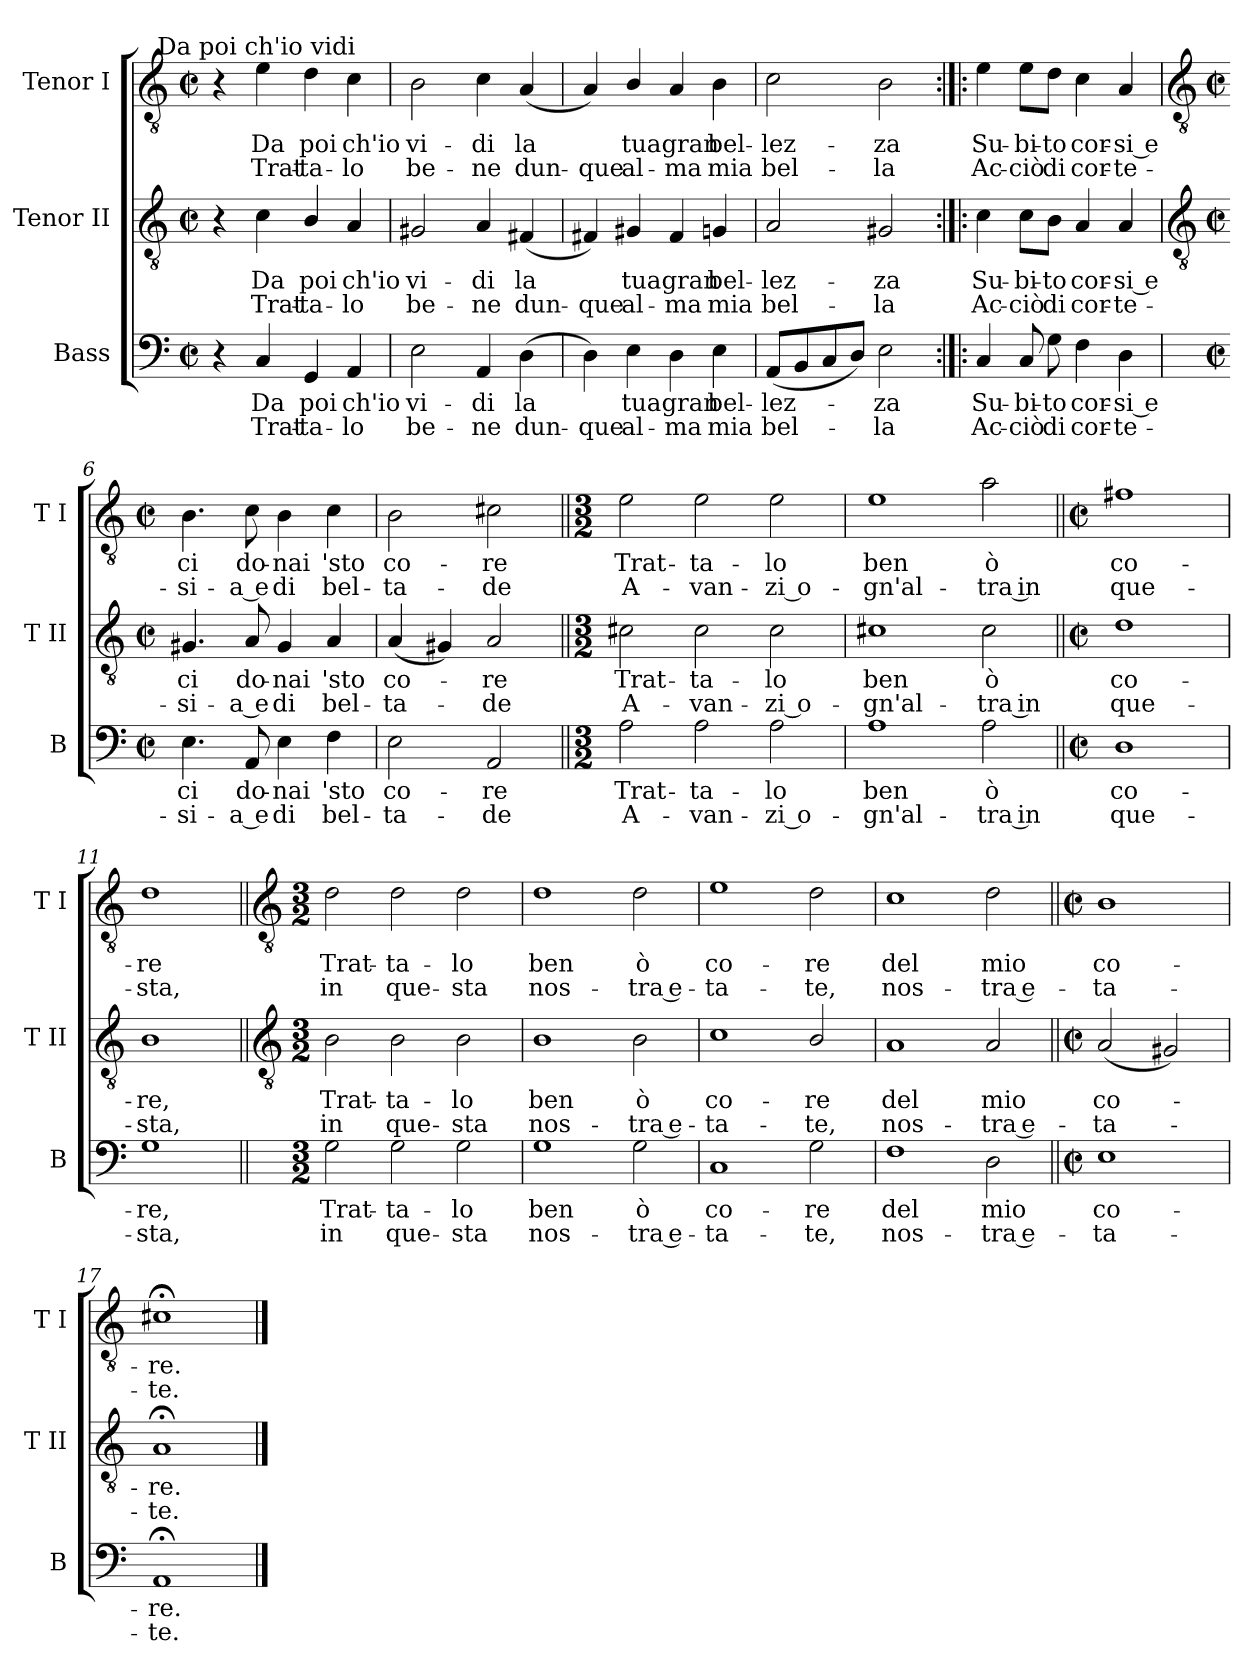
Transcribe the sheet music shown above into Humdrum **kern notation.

**kern	**text	**text	**kern	**text	**text	**kern	**text	**text
*part3	*part3	*part3	*part2	*part2	*part2	*part1	*part1	*part1
*staff3	*staff3	*staff3	*staff2	*staff2	*staff2	*staff1	*staff1	*staff1
*I"Bass	*	*	*I"Tenor II	*	*	*I"Tenor I	*	*
*I'B	*	*	*I'T II	*	*	*I'T I	*	*
*clefF4	*	*	*clefGv2	*	*	*clefGv2	*	*
*k[]	*	*	*k[]	*	*	*k[]	*	*
*C:	*	*	*C:	*	*	*C:	*	*
*M2/2	*	*	*M2/2	*	*	*M2/2	*	*
*met(c|)	*	*	*met(c|)	*	*	*met(c|)	*	*
=1	=1	=1	=1	=1	=1	=1	=1	=1
4r	.	.	4r	.	.	4r	.	.
!	!	!	!	!	!	!LO:TX:a:cj:t=Da poi ch'io vidi	!	!
!	!LO:LY:b	!LO:LY:b	!	!LO:LY:b	!LO:LY:b	!	!LO:LY:b	!LO:LY:b
4C	Da	Trat-	4c	Da	Trat-	4e	Da	Trat-
!	!LO:LY:b	!LO:LY:b	!	!LO:LY:b	!LO:LY:b	!	!LO:LY:b	!LO:LY:b
4GG	-poi	ta-	4B/	-poi	ta-	4d	-poi	ta-
!	!LO:LY:b	!LO:LY:b	!	!LO:LY:b	!LO:LY:b	!	!LO:LY:b	!LO:LY:b
4AA	-ch'io	lo	4A	-ch'io	lo	4c	-ch'io	lo
=2	=2	=2	=2	=2	=2	=2	=2	=2
!	!LO:LY:b	!LO:LY:b	!	!LO:LY:b	!LO:LY:b	!	!LO:LY:b	!LO:LY:b
2E	vi-	-be-	2G#X	vi-	-be-	2B	vi-	-be-
!	!LO:LY:b	!LO:LY:b	!	!LO:LY:b	!LO:LY:b	!	!LO:LY:b	!LO:LY:b
4AA	-di	ne	4A	-di	ne	4c	-di	ne
!	!LO:LY:b	!LO:LY:b	!	!LO:LY:b	!LO:LY:b	!	!LO:LY:b	!LO:LY:b
(>4D	la	dun-	(<4F#X	la	dun-	(<4A	la	dun-
=3	=3	=3	=3	=3	=3	=3	=3	=3
!	!	!LO:LY:b	!	!	!LO:LY:b	!	!	!LO:LY:b
4D)	.	-que	4F#X)	.	-que	4A)	.	-que
!	!LO:LY:b	!LO:LY:b	!	!LO:LY:b	!LO:LY:b	!	!LO:LY:b	!LO:LY:b
4E	tua	al-	4G#X	tua	al-	4B/	tua	al-
!	!LO:LY:b	!LO:LY:b	!	!LO:LY:b	!LO:LY:b	!	!LO:LY:b	!LO:LY:b
4D	-gran	ma	4F#	-gran	ma	4A	-gran	ma
!	!LO:LY:b	!LO:LY:b	!	!LO:LY:b	!LO:LY:b	!	!LO:LY:b	!LO:LY:b
4E	bel-	-mia	4Gn	bel-	-mia	4B	bel-	-mia
=4	=4	=4	=4	=4	=4	=4	=4	=4
!	!LO:LY:b	!LO:LY:b	!	!LO:LY:b	!LO:LY:b	!	!LO:LY:b	!LO:LY:b
(<8AAL	lez-	bel-	2A	lez-	-bel-	2c	lez-	-bel-
8BB	.	.	.	.	.	.	.	.
8C	.	.	.	.	.	.	.	.
8DJ)	.	.	.	.	.	.	.	.
!	!LO:LY:b	!LO:LY:b	!	!LO:LY:b	!LO:LY:b	!	!LO:LY:b	!LO:LY:b
2E	za	la	2G#X	-za	la	2B	-za	la
=5:|!|:	=5:|!|:	=5:|!|:	=5:|!|:	=5:|!|:	=5:|!|:	=5:|!|:	=5:|!|:	=5:|!|:
!	!LO:LY:b	!LO:LY:b	!	!LO:LY:b	!LO:LY:b	!	!LO:LY:b	!LO:LY:b
4C	Su-	-Ac-	4c	Su-	-Ac-	4e	Su-	-Ac-
!	!LO:LY:b	!LO:LY:b	!	!LO:LY:b	!LO:LY:b	!	!LO:LY:b	!LO:LY:b
8C	-bi-	-ciò	8c\L	-bi-	-ciò	8e\L	-bi-	-ciò
!	!LO:LY:b	!LO:LY:b	!	!LO:LY:b	!LO:LY:b	!	!LO:LY:b	!LO:LY:b
8G	to	di	8B\J	to	di	8d\J	to	di
!	!LO:LY:b	!LO:LY:b	!	!LO:LY:b	!LO:LY:b	!	!LO:LY:b	!LO:LY:b
4F	cor-	-cor-	4A	cor-	-cor-	4c	cor-	-cor-
!	!LO:LY:b	!LO:LY:b	!	!LO:LY:b	!LO:LY:b	!	!LO:LY:b	!LO:LY:b
4D	-si e	te-	4A	-si e	te-	4A	-si e	te-
!!LO:LB:g=z
=6	=6	=6	=6	=6	=6	=6	=6	=6
*	*	*	*clefGv2	*	*	*clefGv2	*	*
*M2/2	*	*	*M2/2	*	*	*M2/2	*	*
*met(c|)	*	*	*met(c|)	*	*	*met(c|)	*	*
!	!LO:LY:b	!LO:LY:b	!	!LO:LY:b	!LO:LY:b	!	!LO:LY:b	!LO:LY:b
4.E	-ci	si-	4.G#X	-ci	si-	4.B	-ci	si-
!	!LO:LY:b	!LO:LY:b	!	!LO:LY:b	!LO:LY:b	!	!LO:LY:b	!LO:LY:b
8AA	-do-	-a e	8A	-do-	-a e	8c	-do-	-a e
!	!LO:LY:b	!LO:LY:b	!	!LO:LY:b	!LO:LY:b	!	!LO:LY:b	!LO:LY:b
4E	nai	di	4G#	nai	di	4B	nai	di
!	!LO:LY:b	!LO:LY:b	!	!LO:LY:b	!LO:LY:b	!	!LO:LY:b	!LO:LY:b
4F	'sto	bel-	4A	'sto	bel-	4c	'sto	bel-
=7	=7	=7	=7	=7	=7	=7	=7	=7
!	!LO:LY:b	!LO:LY:b	!	!LO:LY:b	!LO:LY:b	!	!LO:LY:b	!LO:LY:b
2E	-co-	-ta-	(<4A	-co-	ta-	2B	-co-	-ta-
.	.	.	4G#X)	.	.	.	.	.
!	!LO:LY:b	!LO:LY:b	!	!LO:LY:b	!LO:LY:b	!	!LO:LY:b	!LO:LY:b
2AA	-re	de	2A	re	de	2c#X	-re	de
=8||	=8||	=8||	=8||	=8||	=8||	=8||	=8||	=8||
*M3/2	*	*	*M3/2	*	*	*M3/2	*	*
!	!LO:LY:b	!LO:LY:b	!	!LO:LY:b	!LO:LY:b	!	!LO:LY:b	!LO:LY:b
2A	Trat-	-A-	2c#X	Trat-	-A-	2e	Trat-	-A-
!	!LO:LY:b	!LO:LY:b	!	!LO:LY:b	!LO:LY:b	!	!LO:LY:b	!LO:LY:b
2A	-ta-	-van-	2c#	-ta-	-van-	2e	-ta-	-van-
!	!LO:LY:b	!LO:LY:b	!	!LO:LY:b	!LO:LY:b	!	!LO:LY:b	!LO:LY:b
2A	-lo	zi o-	2c#	-lo	zi o-	2e	-lo	zi o-
=9	=9	=9	=9	=9	=9	=9	=9	=9
!	!LO:LY:b	!LO:LY:b	!	!LO:LY:b	!LO:LY:b	!	!LO:LY:b	!LO:LY:b
1A	-ben	gn'al-	1c#X	-ben	gn'al-	1e	-ben	gn'al-
!	!LO:LY:b	!LO:LY:b	!	!LO:LY:b	!LO:LY:b	!	!LO:LY:b	!LO:LY:b
2A	-ò	tra in	2c#	-ò	tra in	2a	-ò	tra in
=10||	=10||	=10||	=10||	=10||	=10||	=10||	=10||	=10||
*M2/2	*	*	*M2/2	*	*	*M2/2	*	*
*met(c|)	*	*	*met(c|)	*	*	*met(c|)	*	*
!	!LO:LY:b	!LO:LY:b	!	!LO:LY:b	!LO:LY:b	!	!LO:LY:b	!LO:LY:b
1D	co-	-que-	1d	co-	-que-	1f#X	co-	-que-
=11	=11	=11	=11	=11	=11	=11	=11	=11
!	!LO:LY:b	!LO:LY:b	!	!LO:LY:b	!LO:LY:b	!	!LO:LY:b	!LO:LY:b
1G	-re,	sta,	1B	-re,	sta,	1d	-re	sta,
!!LO:LB:g=z
=12||	=12||	=12||	=12||	=12||	=12||	=12||	=12||	=12||
*	*	*	*clefGv2	*	*	*clefGv2	*	*
*M3/2	*	*	*M3/2	*	*	*M3/2	*	*
!	!LO:LY:b	!LO:LY:b	!	!LO:LY:b	!LO:LY:b	!	!LO:LY:b	!LO:LY:b
2G	Trat-	-in	2B	Trat-	-in	2d	Trat-	-in
!	!LO:LY:b	!LO:LY:b	!	!LO:LY:b	!LO:LY:b	!	!LO:LY:b	!LO:LY:b
2G	ta-	-que-	2B	ta-	-que-	2d	ta-	-que-
!	!LO:LY:b	!LO:LY:b	!	!LO:LY:b	!LO:LY:b	!	!LO:LY:b	!LO:LY:b
2G	-lo	sta	2B	-lo	sta	2d	-lo	sta
=13	=13	=13	=13	=13	=13	=13	=13	=13
!	!LO:LY:b	!LO:LY:b	!	!LO:LY:b	!LO:LY:b	!	!LO:LY:b	!LO:LY:b
1G	ben	nos-	1B	ben	nos-	1d	ben	nos-
!	!LO:LY:b	!LO:LY:b	!	!LO:LY:b	!LO:LY:b	!	!LO:LY:b	!LO:LY:b
2G	-ò	tra e-	2B	-ò	tra e-	2d	-ò	tra e-
=14	=14	=14	=14	=14	=14	=14	=14	=14
!	!LO:LY:b	!LO:LY:b	!	!LO:LY:b	!LO:LY:b	!	!LO:LY:b	!LO:LY:b
1C	-co-	-ta-	1c	-co-	-ta-	1e	-co-	-ta-
!	!LO:LY:b	!LO:LY:b	!	!LO:LY:b	!LO:LY:b	!	!LO:LY:b	!LO:LY:b
2G	-re	te,	2B/	-re	te,	2d	-re	te,
=15	=15	=15	=15	=15	=15	=15	=15	=15
!	!LO:LY:b	!LO:LY:b	!	!LO:LY:b	!LO:LY:b	!	!LO:LY:b	!LO:LY:b
1F	del	nos-	1A	del	nos-	1c	del	nos-
!	!LO:LY:b	!LO:LY:b	!	!LO:LY:b	!LO:LY:b	!	!LO:LY:b	!LO:LY:b
2D	-mio	tra e-	2A	-mio	tra e-	2d	-mio	tra e-
=16||	=16||	=16||	=16||	=16||	=16||	=16||	=16||	=16||
*M2/2	*	*	*M2/2	*	*	*M2/2	*	*
*met(c|)	*	*	*met(c|)	*	*	*met(c|)	*	*
!	!LO:LY:b	!LO:LY:b	!	!LO:LY:b	!LO:LY:b	!	!LO:LY:b	!LO:LY:b
1E	-co-	-ta-	(<2A	-co-	ta-	1B	-co-	-ta-
.	.	.	2G#X)	.	.	.	.	.
=17	=17	=17	=17	=17	=17	=17	=17	=17
!	!LO:LY:b	!LO:LY:b	!	!LO:LY:b	!LO:LY:b	!	!LO:LY:b	!LO:LY:b
1AA;<	-re.	te.	1A;<	re.	te.	1c#X;<	-re.	te.
==	==	==	==	==	==	==	==	==
*-	*-	*-	*-	*-	*-	*-	*-	*-
